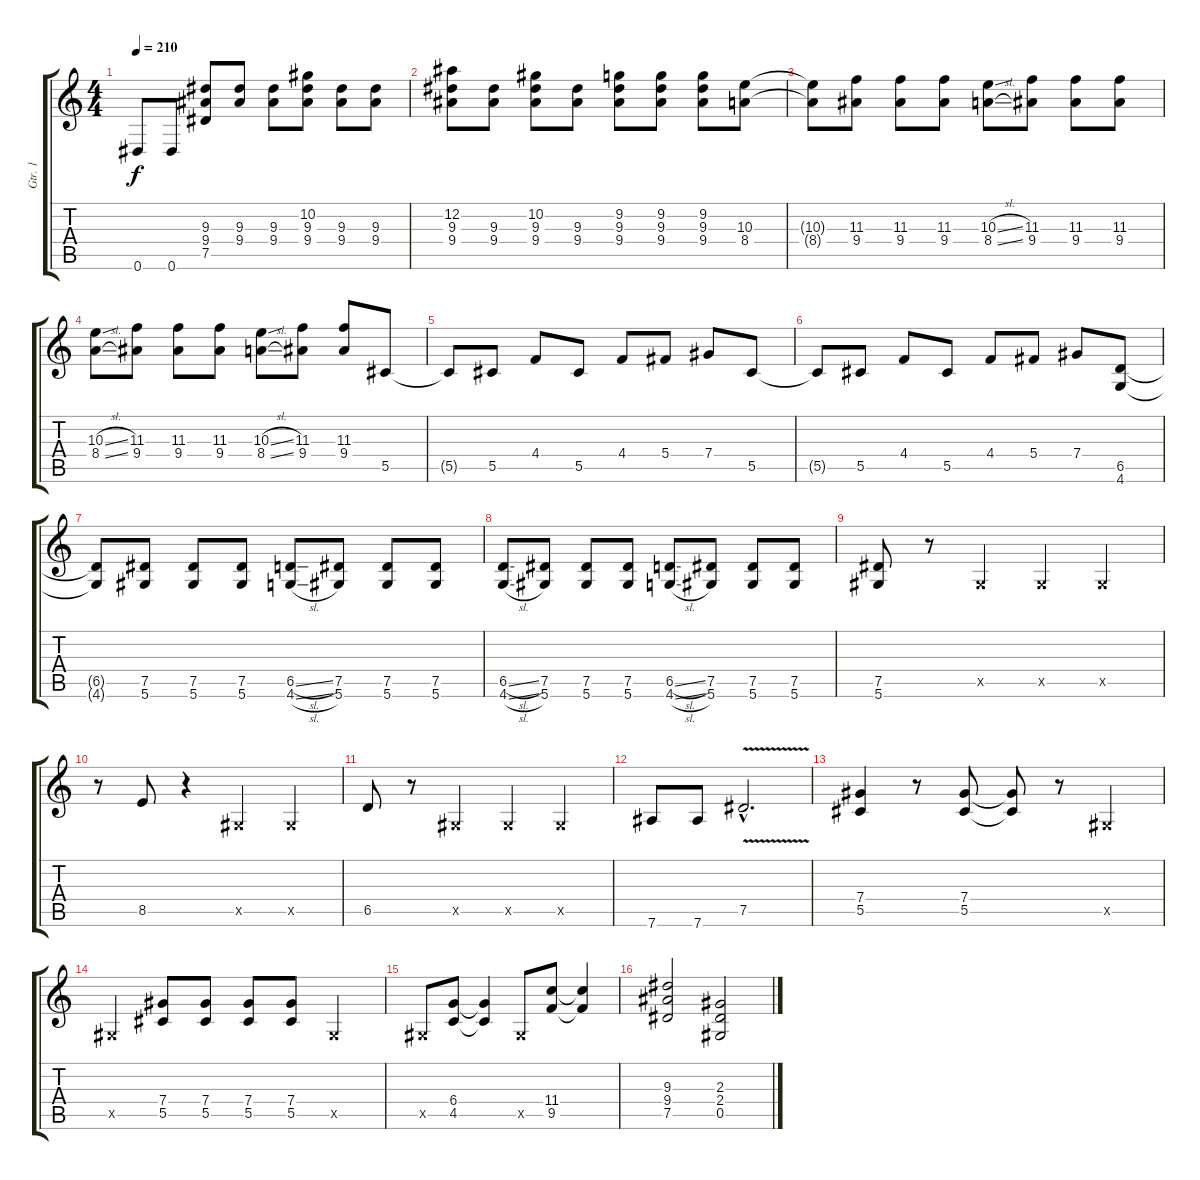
\track ("Gtr. 1" "Gtr. 1") {instrument distortionguitar}
\staff {score tabs}
\tuning (Eb4 Bb3 Gb3 Db3 Ab2 Eb2) {hide}
\ts (4 4)
\tempo 210
\clef g2
\ks c
0.6{t}.8{dy f} 0.6.8 (9.3 9.4 7.5).8 (9.3 9.4).8 (9.3 9.4).8 (10.2 9.3 9.4).8 (9.3 9.4).8 (9.3 9.4).8 |
(12.2 9.3 9.4).8 (9.3 9.4).8 (10.2 9.3 9.4).8 (9.3 9.4).8 (9.2 9.3 9.4).8 (9.2 9.3 9.4).8 (9.2 9.3 9.4).8 (10.3 8.4).8 |
(10.3{t} 8.4{t}).8 (11.3 9.4).8 (11.3 9.4).8 (11.3 9.4).8 (10.3{sl} 8.4{sl}).8 (11.3 9.4).8 (11.3 9.4).8 (11.3 9.4).8 |
(10.3{sl} 8.4{sl}).8 (11.3 9.4).8 (11.3 9.4).8 (11.3 9.4).8 (10.3{sl} 8.4{sl}).8 (11.3 9.4).8 (11.3 9.4).8 5.5.8 |
5.5{t}.8 5.5.8 4.4.8 5.5.8 4.4.8 5.4.8 7.4.8 5.5.8 |
5.5{t}.8 5.5.8 4.4.8 5.5.8 4.4.8 5.4.8 7.4.8 (6.5 4.6).8 |
(6.5{t} 4.6{t}).8 (7.5 5.6).8 (7.5 5.6).8 (7.5 5.6).8 (6.5{sl} 4.6{sl}).8 (7.5 5.6).8 (7.5 5.6).8 (7.5 5.6).8 |
(6.5{sl} 4.6{sl}).8 (7.5 5.6).8 (7.5 5.6).8 (7.5 5.6).8 (6.5{sl} 4.6{sl}).8 (7.5 5.6).8 (7.5 5.6).8 (7.5 5.6).8 |
(7.5 5.6).8 r.8 0.5{x}.4 0.5{x}.4 0.5{x}.4 |
r.8 8.5.8 r.4 0.5{x}.4 0.5{x}.4 |
6.5.8 r.8 0.5{x}.4 0.5{x}.4 0.5{x}.4 |
7.6.8 7.6.8 7.5{v hac}.2{d} |
(7.4 5.5).4 r.8 (7.4 5.5).8 (7.4{t} 5.5{t}).8 r.8 0.5{x}.4 |
0.5{x}.4 (7.4 5.5).8 (7.4 5.5).8 (7.4 5.5).8 (7.4 5.5).8 0.5{x}.4 |
0.5{x}.8 (6.4 4.5).8 (6.4{t} 4.5{t}).4 0.5{x}.8 (11.4 9.5).8 (11.4{t} 9.5{t}).4 |
(9.3 9.4 7.5).2 (2.3 2.4 0.5).2
